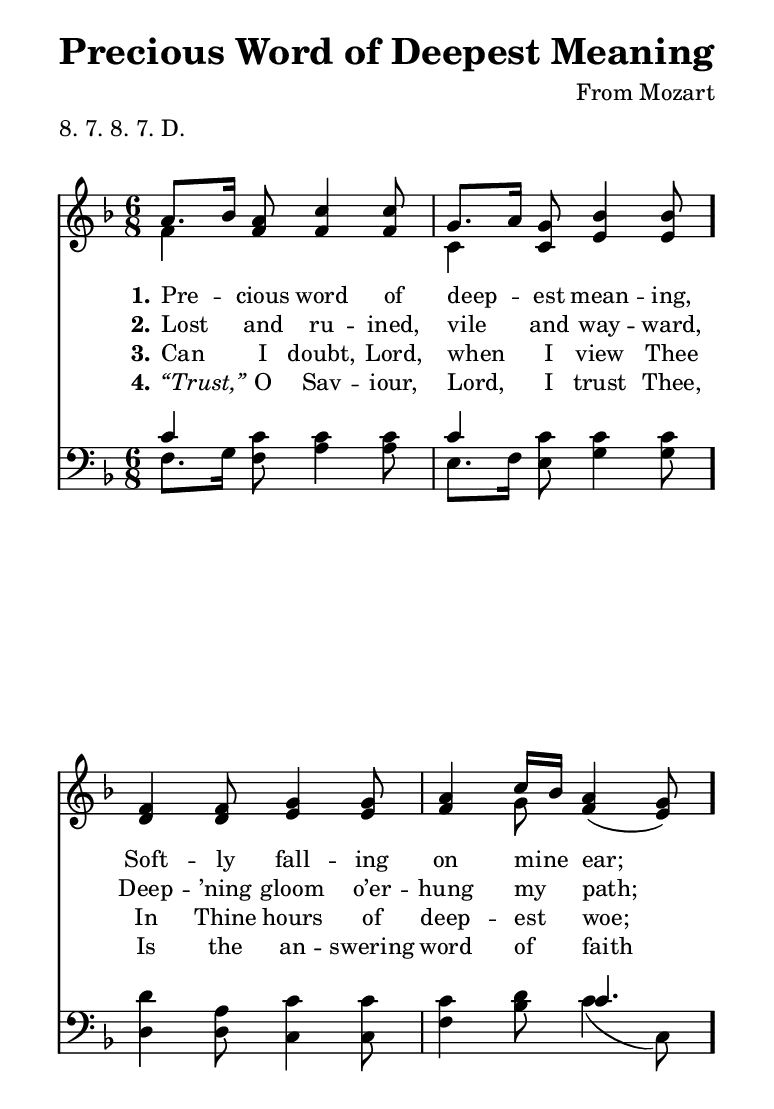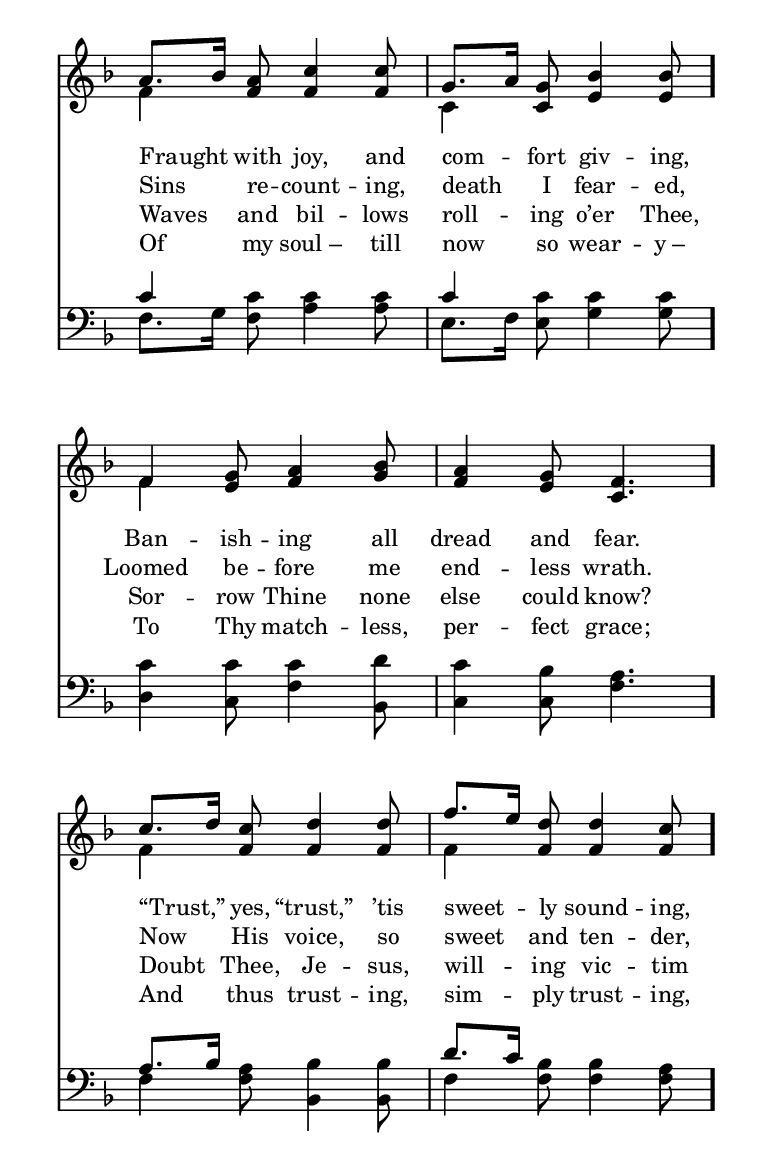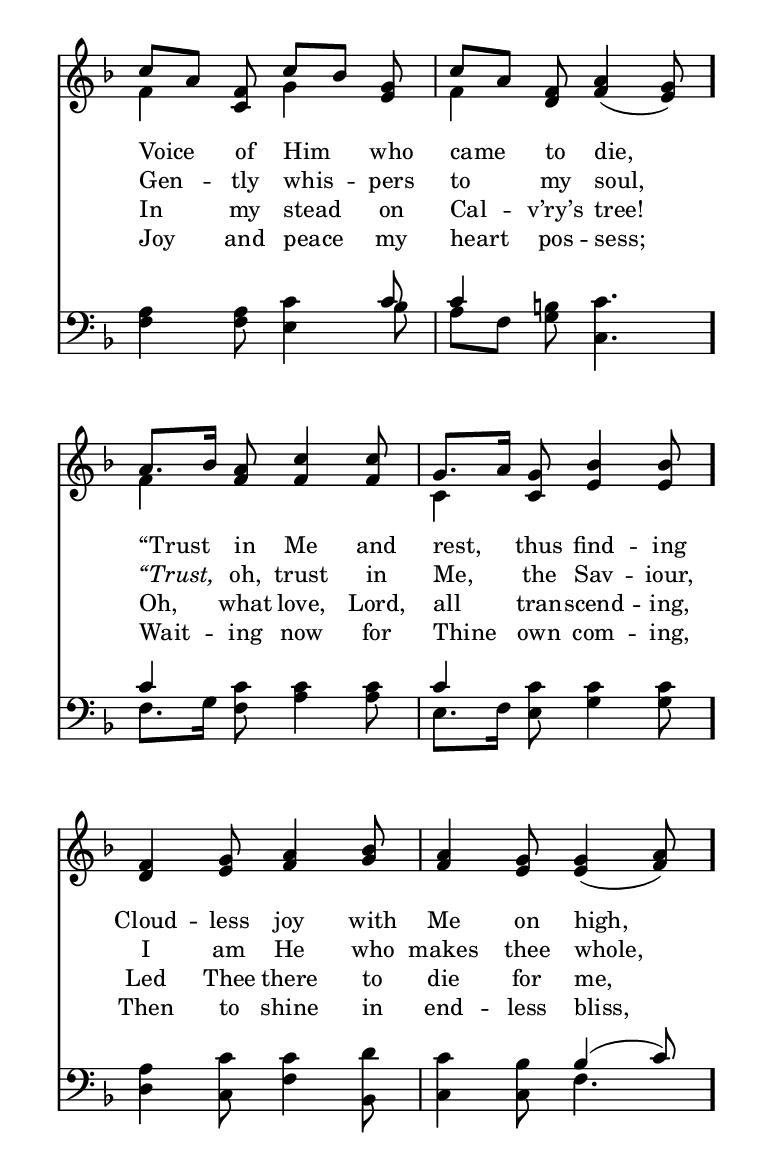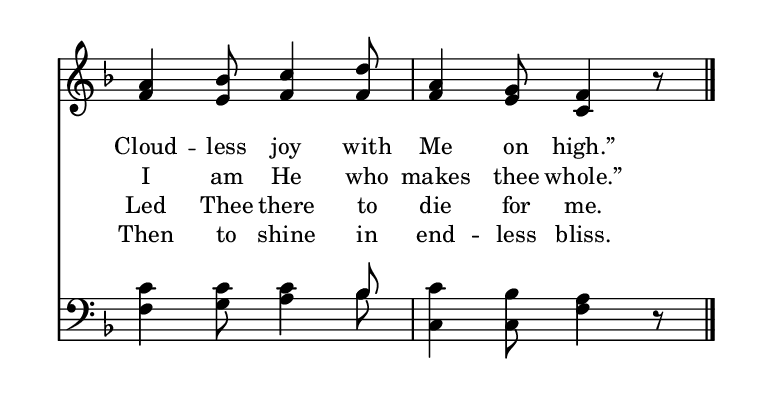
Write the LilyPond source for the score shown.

\include "common/global.ily"
\paper {
  \include "common/paper.ily"
  ragged-last-bottom = ##t
  page-count = #(cond (is-eogsized 2) (#t #f))
  system-count = #(cond (is-eogsized 6) (#t #f))
}

\header{
  hymnnumber = "260"
  title = "Precious Word of Deepest Meaning"
  tunename = ""
  meter = "8. 7. 8. 7. D."
  poet = ""
  composer = "From Mozart"
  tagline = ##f
}

global = {
  \include "common/overrides.ily"
  \override Staff.TimeSignature.style = #'numbered
  \time 6/8
  \override Score.MetronomeMark.transparent = ##t % hide all fermata changes too
  \tempo 4=80
  \key f \major
  \autoBeamOff
}

notesSoprano = {
\global
\relative c'' {

  a8.[ bes16] a8 c4 c8 | g8.[ a16] g8 bes4 bes8 |
  f4 f8 g4 g8 | a4 c16[ bes] a4( g8) |
  a8.[ bes16] a8 c4 c8 | g8.[ a16] g8 bes4 bes8 |
  f4 g8 a4 bes8 | a4 g8 f4.

  c'8.[ d16] c8 d4 d8 | f8.[ e16] d8 d4 c8 |
  c8[ a] f c'[ bes] g | c[ a] f a4( g8) |
  a8.[ bes16] a8 c4 c8 | g8.[ a16] g8 bes4 bes8 |
  f4 g8 a4 bes8 | a4 g8 g4( a8) |
  a4 bes8 c4 d8 | a4 g8 f4 r8 |

  \bar "|."

}
}

notesAlto = {
\global
\relative e' {

  f4 f8 f4 f8 | c4 c8 e4 e8 |
  d4 d8 e4 e8 | f4 g8 f4( e8) |
  f4 f8 f4 f8 | c4 c8 e4 e8 |
  f4 e8 f4 g8 | f4 e8 c4. |

  f4 f8 f4 f8 | f4 f8 f4 f8 |
  f4 c8 g'4 e8 | f4 d8 f4( e8) |
  f4 f8 f4 f8 | c4 c8 e4 e8 |
  d4 e8 f4 g8 | f4 e8 e4( f8) |
  f4 e8 f4 f8 | f4 e8 c4 r8 |

}
}

notesTenor = {
\global
\relative a {

  c4 c8 c4 c8 | c4 c8 c4 c8 |
  d4 a8 c4 c8 | c4 d8 c4. |
  c4 c8 c4 c8 | c4 c8 c4 c8 |
  c4 c8 c4 d8 | c4 bes8 a4. |
  a8.[ bes16] a8 bes4 bes8 | d8.[ c16] bes8 bes4 a8 |
  a4 a8 c4 c8 | c4 b8 c4. |
  c4 c8 c4 c8 | c4 c8 c4 c8 |
  a4 c8 c4 d8 | c4 bes8 bes4( c8) |
  c4 c8 c4 bes8 | c4 bes8 a4 r8 |

}
}

notesBass = {
\global
\relative f {

  f8.[ g16] f8 a4 a8 | e8.[ f16] e8 g4 g8 |
  d4 d8 c4 c8 | f4 bes8 c4( c,8) |
  f8.[ g16] f8 a4 a8 | e8.[ f16] e8 g4 g8 |
  d4 c8 f4 bes,8 | c4 c8 f4. |
  f4 f8 bes,4 bes8 | f'4 f8 f4 f8 |
  f4 f8 e4 bes'8 | a8[ f] g c,4. |
  f8.[ g16] f8 a4 a8 | e8.[ f16] e8 g4 g8 |
  d4 c8 f4 bes,8 | c4 c8 f4. |
  f4 g8 a4 bes8 | c,4 c8 f4 r8 |

}
}

wordsA = \lyricmode {
\set stanza = "1."

Pre -- cious word of deep -- est mean -- ing, \bar "."
Soft -- ly fall -- ing on mine ear; \bar "."
Fraught with joy, and com -- fort giv -- ing, \bar "."
Ban -- ish -- ing all dread and fear. \bar "."
“Trust,” yes, “trust,” ’tis sweet -- ly sound -- ing, \bar "."
Voice of Him who came to die, \bar "."
“Trust in Me and rest, thus find -- ing \bar "."
Cloud -- less joy with Me on high, \bar "."
Cloud -- less joy with Me on high.” \bar "."

}

wordsB = \lyricmode {
\set stanza = "2."

Lost and ru -- ined, vile and way -- ward,
Deep -- ’ning gloom o’er -- hung my path;
Sins re -- count -- ing, death I fear -- ed,
Loomed be -- fore me end -- less wrath.
Now His voice, so sweet and ten -- der,
Gen -- tly whis -- pers to my soul,
\italicsOn “Trust, \italicsOff oh, trust in Me, the Sav -- iour,
I am He who makes thee whole,
I am He who makes thee whole.”

}

wordsC = \lyricmode {
\set stanza = "3."

Can I doubt, Lord, when I view Thee
In Thine hours of deep -- est woe;
Waves and bil -- lows roll -- ing o’er Thee,
Sor -- row Thine none else could know?
Doubt Thee, Je -- sus, will -- ing vic -- tim
In my stead on Cal -- v’ry’s tree!
Oh, what love, Lord, all tran -- scend -- ing,
Led Thee there to die for me,
Led Thee there to die for me.

}

wordsD = \lyricmode {
\set stanza = "4."

\italicsOn “Trust,” \italicsOff O Sav -- iour, Lord, I trust Thee,
Is the an -- swering word of faith
Of my soul_– till now so wear -- y_–
To Thy match -- less, per -- fect grace;
And thus trust -- ing, sim -- ply trust -- ing,
Joy and peace my heart pos -- sess;
Wait -- ing now for Thine own com -- ing,
Then to shine in end -- less bliss,
Then to shine in end -- less bliss.

}

\score {
  \context ChoirStaff <<
    \context Staff = upper <<
      \set Staff.autoBeaming = ##f
      \set ChoirStaff.systemStartDelimiter = #'SystemStartBar
      \set ChoirStaff.printPartCombineTexts = ##f
      \partcombine #'(2 . 11) \notesSoprano \notesAlto
      \context NullVoice = sopranos { \voiceOne << \notesSoprano >> }
      \context Lyrics = one   \lyricsto sopranos \wordsA
      \context Lyrics = two   \lyricsto sopranos \wordsB
      \context Lyrics = three \lyricsto sopranos \wordsC
      \context Lyrics = four  \lyricsto sopranos \wordsD
    >>
    \context Staff = men <<
      \set Staff.autoBeaming = ##f
      \clef bass
      \set ChoirStaff.printPartCombineTexts = ##f
      \partcombine #'(2 . 11) \notesTenor \notesBass
    >>
  >>
  \layout {
    \include "common/layout.ily"
  }
  \midi{
    \include "common/midi.ily"
  }
}

\version "2.19.49"  % necessary for upgrading to future LilyPond versions.

% vi:set et ts=2 sw=2 ai nocindent syntax=lilypond:
